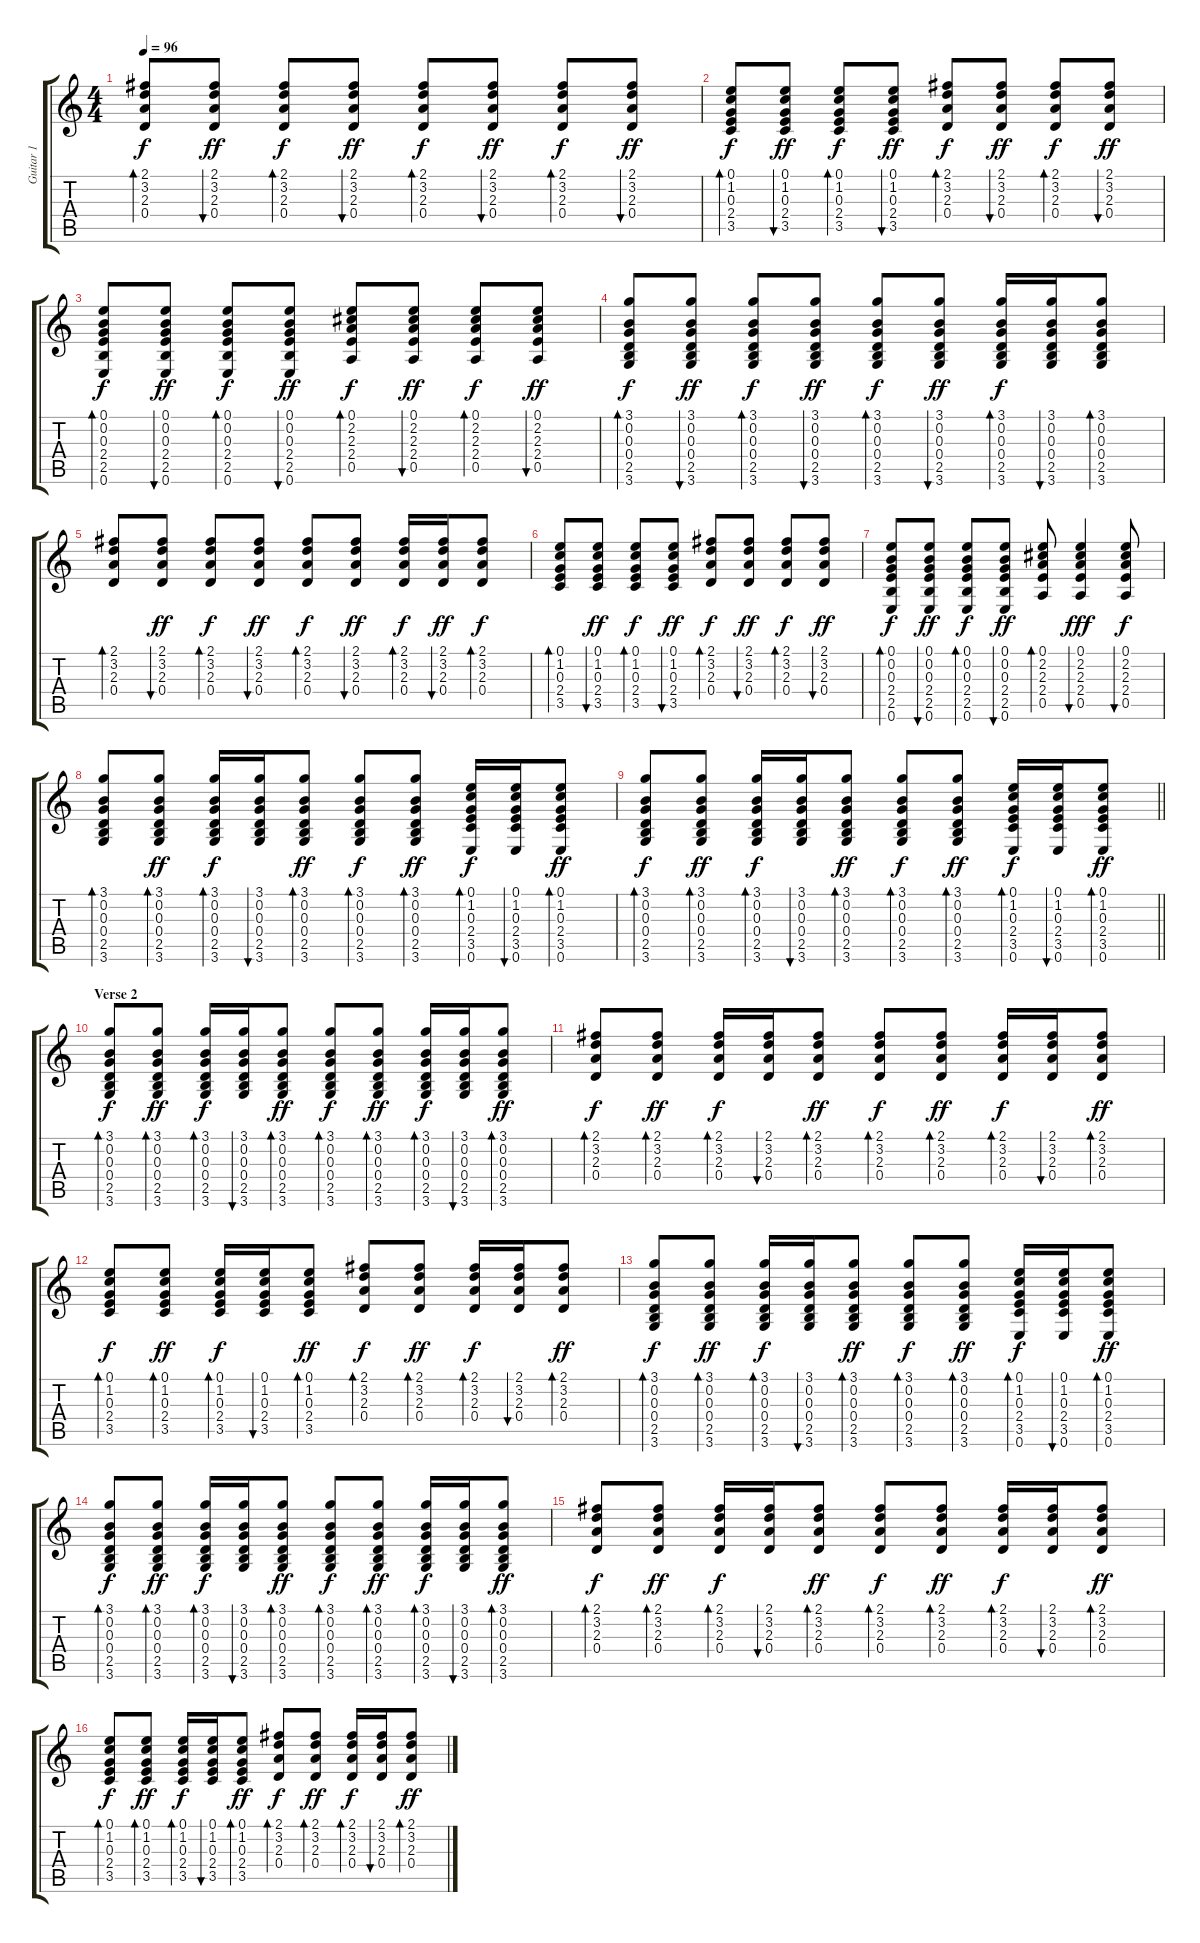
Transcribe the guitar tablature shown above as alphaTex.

\track ("Guitar 1" "Guitar 1") {instrument acousticguitarsteel}
\staff {score tabs}
\tuning (E4 B3 G3 D3 A2 E2) {hide}
\ts (4 4)
\tempo 96
\clef g2
\ks c
(2.1 3.2 2.3 0.4).8{bd 30 dy f} (2.1 3.2 2.3 0.4).8{bu 30 dy ff} (2.1 3.2 2.3 0.4).8{bd 30 dy f} (2.1 3.2 2.3 0.4).8{bu 30 dy ff} (2.1 3.2 2.3 0.4).8{bd 30 dy f} (2.1 3.2 2.3 0.4).8{bu 30 dy ff} (2.1 3.2 2.3 0.4).8{bd 30 dy f} (2.1 3.2 2.3 0.4).8{bu 30 dy ff} |
(0.1 1.2 0.3 2.4 3.5).8{bd 30 dy f} (0.1 1.2 0.3 2.4 3.5).8{bu 30 dy ff} (0.1 1.2 0.3 2.4 3.5).8{bd 30 dy f} (0.1 1.2 0.3 2.4 3.5).8{bu 30 dy ff} (2.1 3.2 2.3 0.4).8{bd 30 dy f} (2.1 3.2 2.3 0.4).8{bu 30 dy ff} (2.1 3.2 2.3 0.4).8{bd 30 dy f} (2.1 3.2 2.3 0.4).8{bu 30 dy ff} |
(0.1 0.2 0.3 2.4 2.5 0.6).8{bd 30 dy f} (0.1 0.2 0.3 2.4 2.5 0.6).8{bu 30 dy ff} (0.1 0.2 0.3 2.4 2.5 0.6).8{bd 30 dy f} (0.1 0.2 0.3 2.4 2.5 0.6).8{bu 30 dy ff} (0.1 2.2 2.3 2.4 0.5).8{bd 30 dy f} (0.1 2.2 2.3 2.4 0.5).8{bu 30 dy ff} (0.1 2.2 2.3 2.4 0.5).8{bd 30 dy f} (0.1 2.2 2.3 2.4 0.5).8{bu 30 dy ff} |
(3.1 0.2 0.3 0.4 2.5 3.6).8{bd 30 dy f} (3.1 0.2 0.3 0.4 2.5 3.6).8{bu 30 dy ff} (3.1 0.2 0.3 0.4 2.5 3.6).8{bd 30 dy f} (3.1 0.2 0.3 0.4 2.5 3.6).8{bu 30 dy ff} (3.1 0.2 0.3 0.4 2.5 3.6).8{bd 30 dy f} (3.1 0.2 0.3 0.4 2.5 3.6).8{bu 30 dy ff} (3.1 0.2 0.3 0.4 2.5 3.6).16{bd 30 dy f} (3.1 0.2 0.3 0.4 2.5 3.6).16{bu 30} (3.1 0.2 0.3 0.4 2.5 3.6).8{bd 30} |
(2.1 3.2 2.3 0.4).8{bd 30} (2.1 3.2 2.3 0.4).8{bu 30 dy ff} (2.1 3.2 2.3 0.4).8{bd 30 dy f} (2.1 3.2 2.3 0.4).8{bu 30 dy ff} (2.1 3.2 2.3 0.4).8{bd 30 dy f} (2.1 3.2 2.3 0.4).8{bu 30 dy ff} (2.1 3.2 2.3 0.4).16{bd 30 dy f} (2.1 3.2 2.3 0.4).16{bu 30 dy ff} (2.1 3.2 2.3 0.4).8{bd 30 dy f} |
(0.1 1.2 0.3 2.4 3.5).8{bd 30} (0.1 1.2 0.3 2.4 3.5).8{bu 30 dy ff} (0.1 1.2 0.3 2.4 3.5).8{bd 30 dy f} (0.1 1.2 0.3 2.4 3.5).8{bu 30 dy ff} (2.1 3.2 2.3 0.4).8{bd 30 dy f} (2.1 3.2 2.3 0.4).8{bu 30 dy ff} (2.1 3.2 2.3 0.4).8{bd 30 dy f} (2.1 3.2 2.3 0.4).8{bu 30 dy ff} |
(0.1 0.2 0.3 2.4 2.5 0.6).8{bd 30 dy f} (0.1 0.2 0.3 2.4 2.5 0.6).8{bu 30 dy ff} (0.1 0.2 0.3 2.4 2.5 0.6).8{bd 30 dy f} (0.1 0.2 0.3 2.4 2.5 0.6).8{bu 30 dy ff} (0.1 2.2 2.3 2.4 0.5).8{bd 30} (0.1 2.2 2.3 2.4 0.5).4{bu 30 dy fff} (0.1 2.2 2.3 2.4 0.5).8{bu 30 dy f} |
(3.1 0.2 0.3 0.4 2.5 3.6).8{bd 30} (3.1 0.2 0.3 0.4 2.5 3.6).8{bd 30 dy ff} (3.1 0.2 0.3 0.4 2.5 3.6).16{bd 30 dy f} (3.1 0.2 0.3 0.4 2.5 3.6).16{bu 30} (3.1 0.2 0.3 0.4 2.5 3.6).8{bd 30 dy ff} (3.1 0.2 0.3 0.4 2.5 3.6).8{bd 30 dy f} (3.1 0.2 0.3 0.4 2.5 3.6).8{bd 30 dy ff} (0.1 1.2 0.3 2.4 3.5 0.6).16{bd 30 dy f} (0.1 1.2 0.3 2.4 3.5 0.6).16{bu 30} (0.1 1.2 0.3 2.4 3.5 0.6).8{bd 30 dy ff} |
\barLineRight lightlight
(3.1 0.2 0.3 0.4 2.5 3.6).8{bd 30 dy f} (3.1 0.2 0.3 0.4 2.5 3.6).8{bd 30 dy ff} (3.1 0.2 0.3 0.4 2.5 3.6).16{bd 30 dy f} (3.1 0.2 0.3 0.4 2.5 3.6).16{bu 30} (3.1 0.2 0.3 0.4 2.5 3.6).8{bd 30 dy ff} (3.1 0.2 0.3 0.4 2.5 3.6).8{bd 30 dy f} (3.1 0.2 0.3 0.4 2.5 3.6).8{bd 30 dy ff} (0.1 1.2 0.3 2.4 3.5 0.6).16{bd 30 dy f} (0.1 1.2 0.3 2.4 3.5 0.6).16{bu 30} (0.1 1.2 0.3 2.4 3.5 0.6).8{bd 30 dy ff} |
\section ("" "Verse 2")
(3.1 0.2 0.3 0.4 2.5 3.6).8{bd 30 dy f} (3.1 0.2 0.3 0.4 2.5 3.6).8{bd 30 dy ff} (3.1 0.2 0.3 0.4 2.5 3.6).16{bd 30 dy f} (3.1 0.2 0.3 0.4 2.5 3.6).16{bu 30} (3.1 0.2 0.3 0.4 2.5 3.6).8{bd 30 dy ff} (3.1 0.2 0.3 0.4 2.5 3.6).8{bd 30 dy f} (3.1 0.2 0.3 0.4 2.5 3.6).8{bd 30 dy ff} (3.1 0.2 0.3 0.4 2.5 3.6).16{bd 30 dy f} (3.1 0.2 0.3 0.4 2.5 3.6).16{bu 30} (3.1 0.2 0.3 0.4 2.5 3.6).8{bd 30 dy ff} |
(2.1 3.2 2.3 0.4).8{bd 30 dy f} (2.1 3.2 2.3 0.4).8{bd 30 dy ff} (2.1 3.2 2.3 0.4).16{bd 30 dy f} (2.1 3.2 2.3 0.4).16{bu 30} (2.1 3.2 2.3 0.4).8{bd 30 dy ff} (2.1 3.2 2.3 0.4).8{bd 30 dy f} (2.1 3.2 2.3 0.4).8{bd 30 dy ff} (2.1 3.2 2.3 0.4).16{bd 30 dy f} (2.1 3.2 2.3 0.4).16{bu 30} (2.1 3.2 2.3 0.4).8{bd 30 dy ff} |
(0.1 1.2 0.3 2.4 3.5).8{bd 30 dy f} (0.1 1.2 0.3 2.4 3.5).8{bd 30 dy ff} (0.1 1.2 0.3 2.4 3.5).16{bd 30 dy f} (0.1 1.2 0.3 2.4 3.5).16{bu 30} (0.1 1.2 0.3 2.4 3.5).8{bd 30 dy ff} (2.1 3.2 2.3 0.4).8{bd 30 dy f} (2.1 3.2 2.3 0.4).8{bd 30 dy ff} (2.1 3.2 2.3 0.4).16{bd 30 dy f} (2.1 3.2 2.3 0.4).16{bu 30} (2.1 3.2 2.3 0.4).8{bd 30 dy ff} |
(3.1 0.2 0.3 0.4 2.5 3.6).8{bd 30 dy f} (3.1 0.2 0.3 0.4 2.5 3.6).8{bd 30 dy ff} (3.1 0.2 0.3 0.4 2.5 3.6).16{bd 30 dy f} (3.1 0.2 0.3 0.4 2.5 3.6).16{bu 30} (3.1 0.2 0.3 0.4 2.5 3.6).8{bd 30 dy ff} (3.1 0.2 0.3 0.4 2.5 3.6).8{bd 30 dy f} (3.1 0.2 0.3 0.4 2.5 3.6).8{bd 30 dy ff} (0.1 1.2 0.3 2.4 3.5 0.6).16{bd 30 dy f} (0.1 1.2 0.3 2.4 3.5 0.6).16{bu 30} (0.1 1.2 0.3 2.4 3.5 0.6).8{bd 30 dy ff} |
(3.1 0.2 0.3 0.4 2.5 3.6).8{bd 30 dy f} (3.1 0.2 0.3 0.4 2.5 3.6).8{bd 30 dy ff} (3.1 0.2 0.3 0.4 2.5 3.6).16{bd 30 dy f} (3.1 0.2 0.3 0.4 2.5 3.6).16{bu 30} (3.1 0.2 0.3 0.4 2.5 3.6).8{bd 30 dy ff} (3.1 0.2 0.3 0.4 2.5 3.6).8{bd 30 dy f} (3.1 0.2 0.3 0.4 2.5 3.6).8{bd 30 dy ff} (3.1 0.2 0.3 0.4 2.5 3.6).16{bd 30 dy f} (3.1 0.2 0.3 0.4 2.5 3.6).16{bu 30} (3.1 0.2 0.3 0.4 2.5 3.6).8{bd 30 dy ff} |
(2.1 3.2 2.3 0.4).8{bd 30 dy f} (2.1 3.2 2.3 0.4).8{bd 30 dy ff} (2.1 3.2 2.3 0.4).16{bd 30 dy f} (2.1 3.2 2.3 0.4).16{bu 30} (2.1 3.2 2.3 0.4).8{bd 30 dy ff} (2.1 3.2 2.3 0.4).8{bd 30 dy f} (2.1 3.2 2.3 0.4).8{bd 30 dy ff} (2.1 3.2 2.3 0.4).16{bd 30 dy f} (2.1 3.2 2.3 0.4).16{bu 30} (2.1 3.2 2.3 0.4).8{bd 30 dy ff} |
(0.1 1.2 0.3 2.4 3.5).8{bd 30 dy f} (0.1 1.2 0.3 2.4 3.5).8{bd 30 dy ff} (0.1 1.2 0.3 2.4 3.5).16{bd 30 dy f} (0.1 1.2 0.3 2.4 3.5).16{bu 30} (0.1 1.2 0.3 2.4 3.5).8{bd 30 dy ff} (2.1 3.2 2.3 0.4).8{bd 30 dy f} (2.1 3.2 2.3 0.4).8{bd 30 dy ff} (2.1 3.2 2.3 0.4).16{bd 30 dy f} (2.1 3.2 2.3 0.4).16{bu 30} (2.1 3.2 2.3 0.4).8{bd 30 dy ff}
